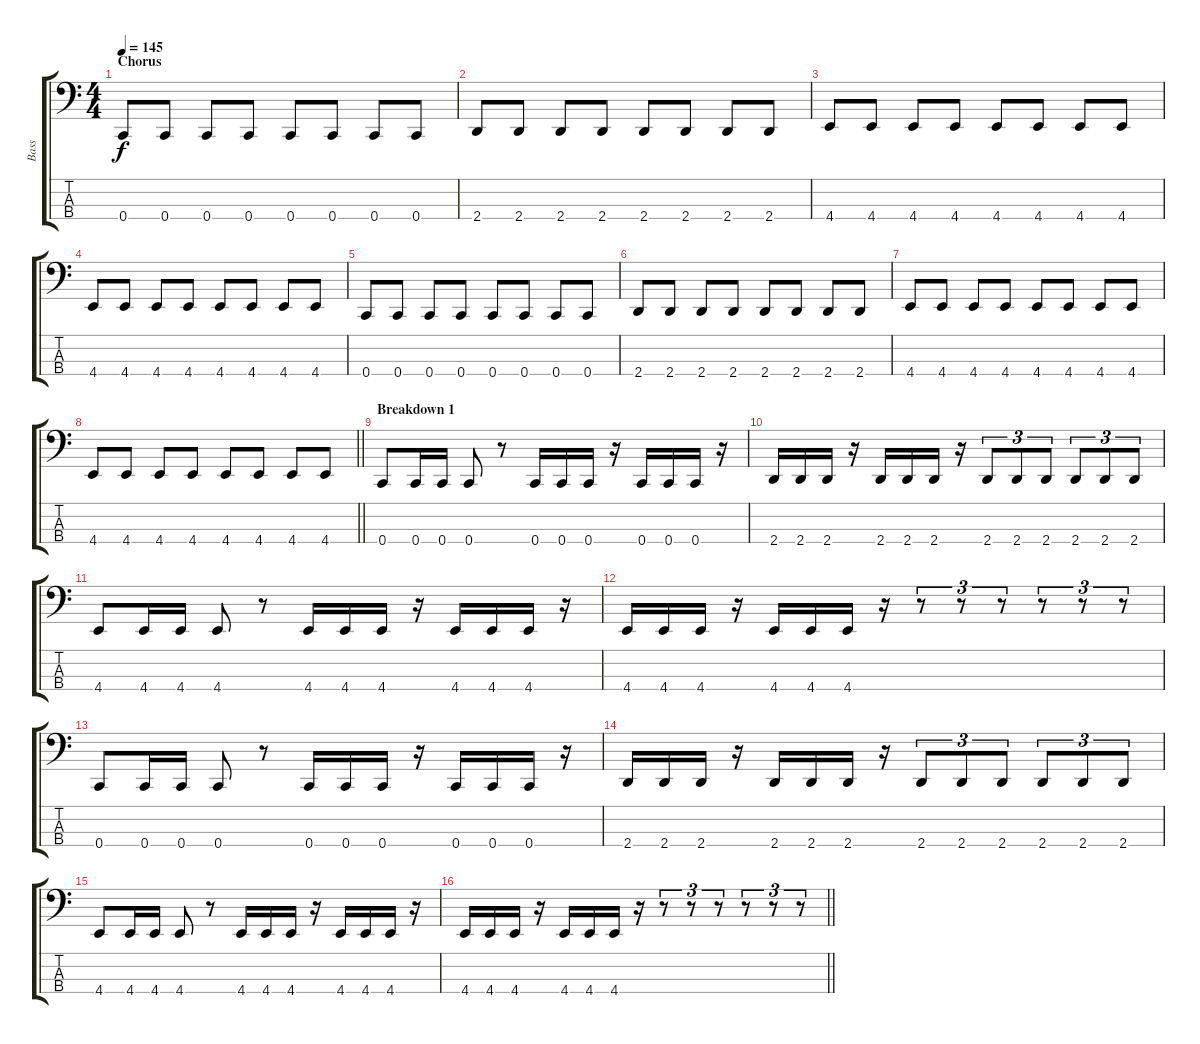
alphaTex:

\track ("Bass" "Bass") {instrument electricbasspick}
\staff {score tabs}
\tuning (F2 C2 G1 C1) {hide}
\ts (4 4)
\section ("" "Chorus")
\tempo 145
\clef f4
\ks c
0.4.8{dy f} 0.4.8 0.4.8 0.4.8 0.4.8 0.4.8 0.4.8 0.4.8 |
2.4.8 2.4.8 2.4.8 2.4.8 2.4.8 2.4.8 2.4.8 2.4.8 |
4.4.8 4.4.8 4.4.8 4.4.8 4.4.8 4.4.8 4.4.8 4.4.8 |
4.4.8 4.4.8 4.4.8 4.4.8 4.4.8 4.4.8 4.4.8 4.4.8 |
0.4.8 0.4.8 0.4.8 0.4.8 0.4.8 0.4.8 0.4.8 0.4.8 |
2.4.8 2.4.8 2.4.8 2.4.8 2.4.8 2.4.8 2.4.8 2.4.8 |
4.4.8 4.4.8 4.4.8 4.4.8 4.4.8 4.4.8 4.4.8 4.4.8 |
\barLineRight lightlight
4.4.8 4.4.8 4.4.8 4.4.8 4.4.8 4.4.8 4.4.8 4.4.8 |
\section ("" "Breakdown 1")
0.4.8 0.4.16 0.4.16 0.4.8 r.8 0.4.16 0.4.16 0.4.16 r.16 0.4.16 0.4.16 0.4.16 r.16 |
2.4.16 2.4.16 2.4.16 r.16 2.4.16 2.4.16 2.4.16 r.16 2.4.8{tu (3 2)} 2.4.8{tu (3 2)} 2.4.8{tu (3 2)} 2.4.8{tu (3 2)} 2.4.8{tu (3 2)} 2.4.8{tu (3 2)} |
4.4.8 4.4.16 4.4.16 4.4.8 r.8 4.4.16 4.4.16 4.4.16 r.16 4.4.16 4.4.16 4.4.16 r.16 |
4.4.16 4.4.16 4.4.16 r.16 4.4.16 4.4.16 4.4.16 r.16 r.8{tu (3 2)} r.8{tu (3 2)} r.8{tu (3 2)} r.8{tu (3 2)} r.8{tu (3 2)} r.8{tu (3 2)} |
0.4.8 0.4.16 0.4.16 0.4.8 r.8 0.4.16 0.4.16 0.4.16 r.16 0.4.16 0.4.16 0.4.16 r.16 |
2.4.16 2.4.16 2.4.16 r.16 2.4.16 2.4.16 2.4.16 r.16 2.4.8{tu (3 2)} 2.4.8{tu (3 2)} 2.4.8{tu (3 2)} 2.4.8{tu (3 2)} 2.4.8{tu (3 2)} 2.4.8{tu (3 2)} |
4.4.8 4.4.16 4.4.16 4.4.8 r.8 4.4.16 4.4.16 4.4.16 r.16 4.4.16 4.4.16 4.4.16 r.16 |
\barLineRight lightlight
4.4.16 4.4.16 4.4.16 r.16 4.4.16 4.4.16 4.4.16 r.16 r.8{tu (3 2)} r.8{tu (3 2)} r.8{tu (3 2)} r.8{tu (3 2)} r.8{tu (3 2)} r.8{tu (3 2)}
